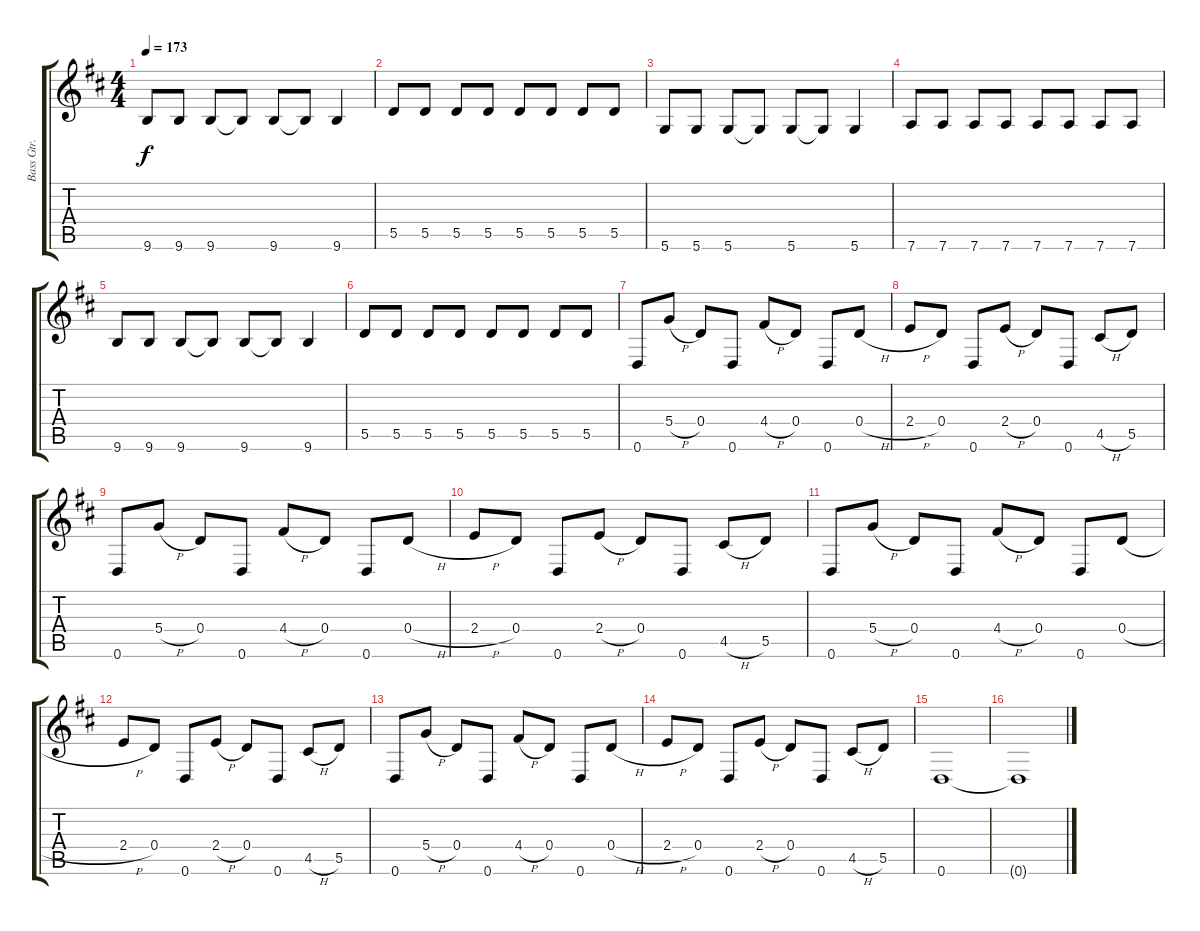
\track ("Bass Gtr." "Bass Gtr.") {instrument electricbasspick}
\staff {score tabs}
\tuning (E4 B3 G3 D3 A2 D2) {hide}
\ts (4 4)
\tempo 173
\clef g2
\ks d
9.6.8{dy f} 9.6.8 9.6.8 9.6{t}.8 9.6.8 9.6{t}.8 9.6.4 |
5.5.8 5.5.8 5.5.8 5.5.8 5.5.8 5.5.8 5.5.8 5.5.8 |
5.6.8 5.6.8 5.6.8 5.6{t}.8 5.6.8 5.6{t}.8 5.6.4 |
7.6.8 7.6.8 7.6.8 7.6.8 7.6.8 7.6.8 7.6.8 7.6.8 |
9.6.8 9.6.8 9.6.8 9.6{t}.8 9.6.8 9.6{t}.8 9.6.4 |
5.5.8 5.5.8 5.5.8 5.5.8 5.5.8 5.5.8 5.5.8 5.5.8 |
0.6.8 5.4{h}.8 0.4.8 0.6.8 4.4{h}.8 0.4.8 0.6.8 0.4{h}.8 |
2.4{h}.8 0.4.8 0.6.8 2.4{h}.8 0.4.8 0.6.8 4.5{h}.8 5.5.8 |
0.6.8 5.4{h}.8 0.4.8 0.6.8 4.4{h}.8 0.4.8 0.6.8 0.4{h}.8 |
2.4{h}.8 0.4.8 0.6.8 2.4{h}.8 0.4.8 0.6.8 4.5{h}.8 5.5.8 |
0.6.8 5.4{h}.8 0.4.8 0.6.8 4.4{h}.8 0.4.8 0.6.8 0.4{h}.8 |
2.4{h}.8 0.4.8 0.6.8 2.4{h}.8 0.4.8 0.6.8 4.5{h}.8 5.5.8 |
0.6.8 5.4{h}.8 0.4.8 0.6.8 4.4{h}.8 0.4.8 0.6.8 0.4{h}.8 |
2.4{h}.8 0.4.8 0.6.8 2.4{h}.8 0.4.8 0.6.8 4.5{h}.8 5.5.8 |
0.6.1 |
0.6{t}.1
